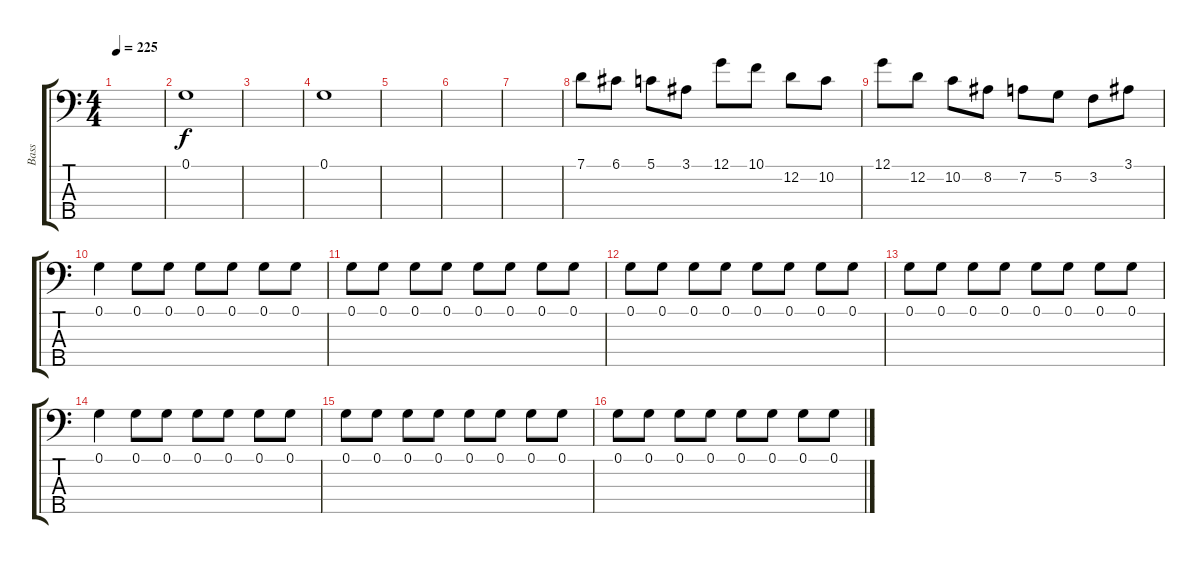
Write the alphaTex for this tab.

\track ("Bass" "Bass") {instrument electricbassfinger}
\staff {score tabs}
\tuning (G2 D2 A1 E1 B0) {hide}
\ts (4 4)
\tempo 225
\clef f4
\ks c
|
0.1.1 |
|
0.1.1 |
|
|
|
7.1.8 6.1.8 5.1.8 3.1.8 12.1.8 10.1.8 12.2.8 10.2.8 |
12.1.8 12.2.8 10.2.8 8.2.8 7.2.8 5.2.8 3.2.8 3.1.8 |
0.1.4 0.1.8 0.1.8 0.1.8 0.1.8 0.1.8 0.1.8 |
0.1.8 0.1.8 0.1.8 0.1.8 0.1.8 0.1.8 0.1.8 0.1.8 |
0.1.8 0.1.8 0.1.8 0.1.8 0.1.8 0.1.8 0.1.8 0.1.8 |
0.1.8 0.1.8 0.1.8 0.1.8 0.1.8 0.1.8 0.1.8 0.1.8 |
0.1.4 0.1.8 0.1.8 0.1.8 0.1.8 0.1.8 0.1.8 |
0.1.8 0.1.8 0.1.8 0.1.8 0.1.8 0.1.8 0.1.8 0.1.8 |
0.1.8 0.1.8 0.1.8 0.1.8 0.1.8 0.1.8 0.1.8 0.1.8
